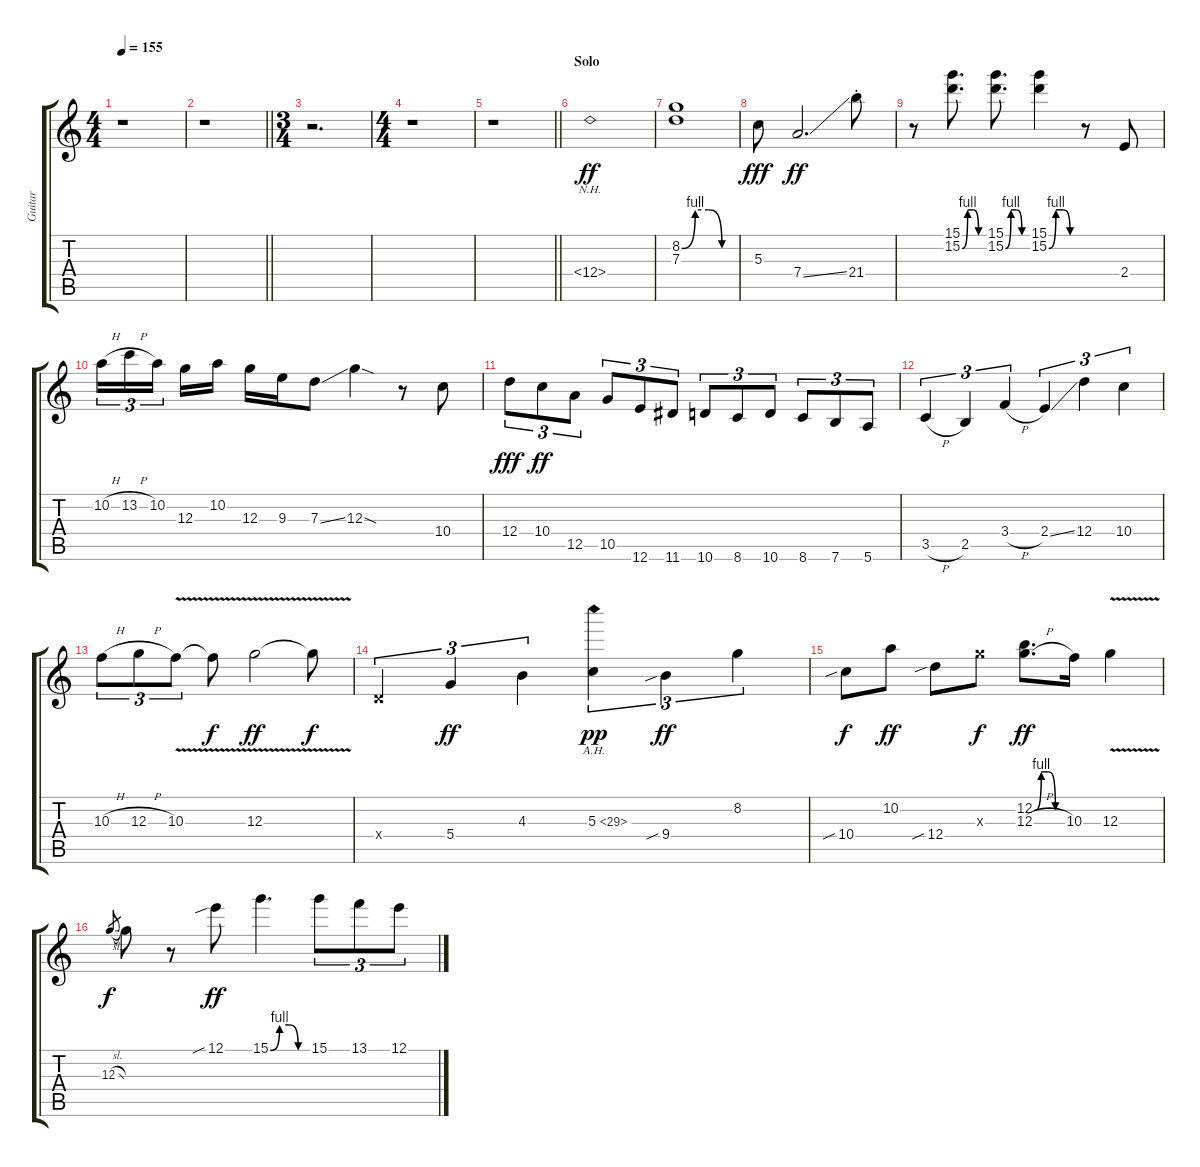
\track ("Guitar" "Guitar") {instrument overdrivenguitar}
\staff {score tabs}
\tuning (E4 B3 G3 D3 A2 E2) {hide}
\ts (4 4)
\tempo 155
\clef g2
\ks c
r.1{dy f} |
\barLineRight lightlight
r.1 |
\ts (3 4)
r.2{d} |
\ts (4 4)
r.1 |
\barLineRight lightlight
r.1 |
\section ("" "Solo")
12.4{nh}.1{dy ff} |
(8.2{be (custom 0 0 15 4 30 4 45 0 60 0)} 7.3).1 |
5.3.8{dy fff} 7.4{ss}.2{d dy ff} 21.4{st}.8 |
r.8 (15.1 15.2{be (custom 0 0 15 4 30 4 45 0 60 0)}).8{d} (15.1 15.2{be (custom 0 0 15 4 30 4 45 0 60 0)}).8{d} (15.1 15.2{be (custom 0 0 15 4 30 4 45 0 60 0)}).4 r.8 2.4.8 |
10.2{h}.16{tu (3 2)} 13.2{h}.16{tu (3 2)} 10.2.16{tu (3 2) beam splitsecondary} 12.3.16 10.2.16 12.3.16 9.3.16 7.3{ss}.8 12.3{sod}.4 r.8 10.4.8 |
12.4.8{tu (3 2) dy fff} 10.4.8{tu (3 2) dy ff} 12.5.8{tu (3 2)} 10.5.8{tu (3 2)} 12.6.8{tu (3 2)} 11.6.8{tu (3 2)} 10.6.8{tu (3 2)} 8.6.8{tu (3 2)} 10.6.8{tu (3 2)} 8.6.8{tu (3 2)} 7.6.8{tu (3 2)} 5.6.8{tu (3 2)} |
3.5{h}.4{tu (3 2)} 2.5.4{tu (3 2)} 3.4{h}.4{tu (3 2)} 2.4{ss}.4{tu (3 2)} 12.4.4{tu (3 2)} 10.4.4{tu (3 2)} |
10.3{h}.8{tu (3 2)} 12.3{h}.8{tu (3 2)} 10.3{v}.8{tu (3 2)} 10.3{t}.8{dy f} 12.3{v}.2{dy ff} 12.3{t}.8{dy f} |
0.4{x}.4{tu (3 2)} 5.4.4{tu (3 2) dy ff} 4.3.4{tu (3 2)} 5.3{ah 24}.4{tu (3 2) dy pp} 9.4{sib}.4{tu (3 2) dy ff} 8.2.4{tu (3 2)} |
10.4{sib}.8{dy f} 10.2.8{dy ff} 12.4{sib}.8 12.3{x}.8{dy f} (12.2{be (custom 0 0 15 4 30 4 45 0 60 0)} 12.3{h}).8{d dy ff} 10.3.16 12.3{v}.4 |
12.3{sl}.8{gr dy f} 12.3{t}.8 r.8 12.1{sib}.8{dy ff} 15.1{be (custom 0 0 15 4 30 4 45 0 60 0)}.4{d} 15.1.8{tu (3 2)} 13.1.8{tu (3 2)} 12.1.8{tu (3 2)}
